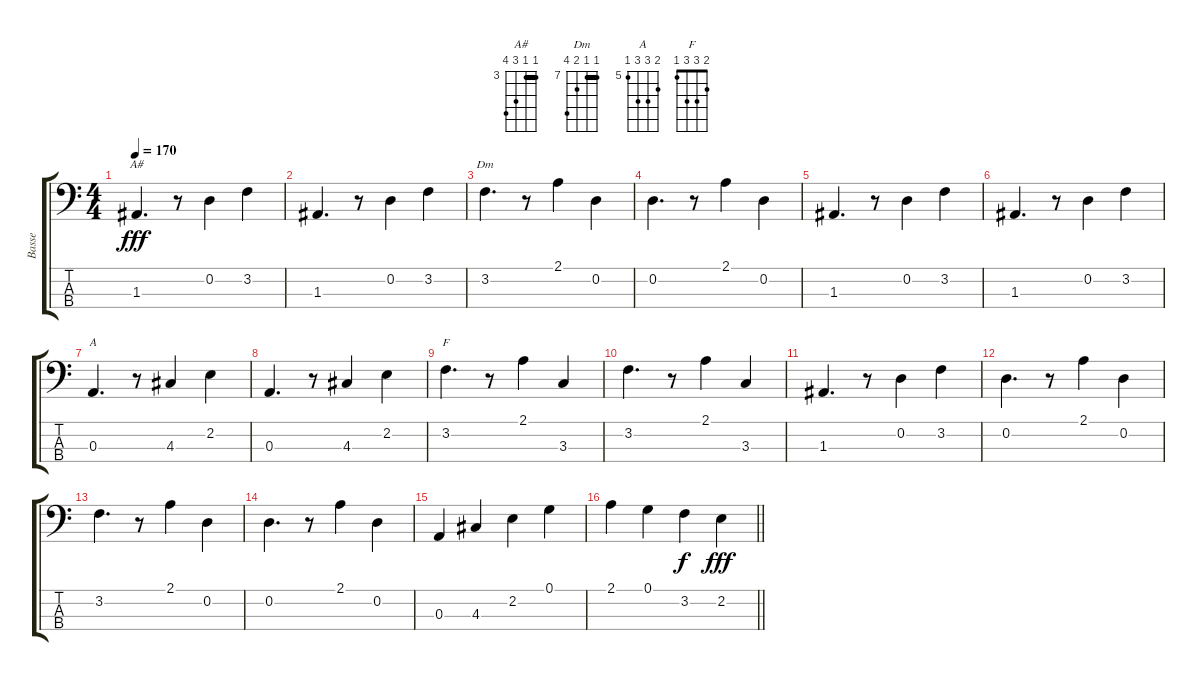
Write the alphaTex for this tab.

\track ("Basse" "Basse") {instrument electricbassfinger}
\staff {score tabs}
\tuning (G2 D2 A1 E1) {hide}
\chord ("A#" 3 3 5 6) {firstfret 3 barre 3}
\chord ("Dm" 7 7 8 10) {firstfret 7 barre 7}
\chord ("A" 6 7 7 5) {firstfret 5}
\chord ("F" 2 3 3 1)
\ts (4 4)
\tempo 170
\clef f4
\ks c
1.3.4{d ch "A#" dy fff} r.8 0.2.4 3.2.4 |
1.3.4{d} r.8 0.2.4 3.2.4 |
3.2.4{d ch "Dm"} r.8 2.1.4 0.2.4 |
0.2.4{d} r.8 2.1.4 0.2.4 |
1.3.4{d} r.8 0.2.4 3.2.4 |
1.3.4{d} r.8 0.2.4 3.2.4 |
0.3.4{d ch "A"} r.8 4.3.4 2.2.4 |
0.3.4{d} r.8 4.3.4 2.2.4 |
3.2.4{d ch "F"} r.8 2.1.4 3.3.4 |
3.2.4{d} r.8 2.1.4 3.3.4 |
1.3.4{d} r.8 0.2.4 3.2.4 |
0.2.4{d} r.8 2.1.4 0.2.4 |
3.2.4{d} r.8 2.1.4 0.2.4 |
0.2.4{d} r.8 2.1.4 0.2.4 |
0.3.4 4.3.4 2.2.4 0.1.4 |
\barLineRight lightlight
2.1.4 0.1.4 3.2.4{dy f} 2.2.4{dy fff}
